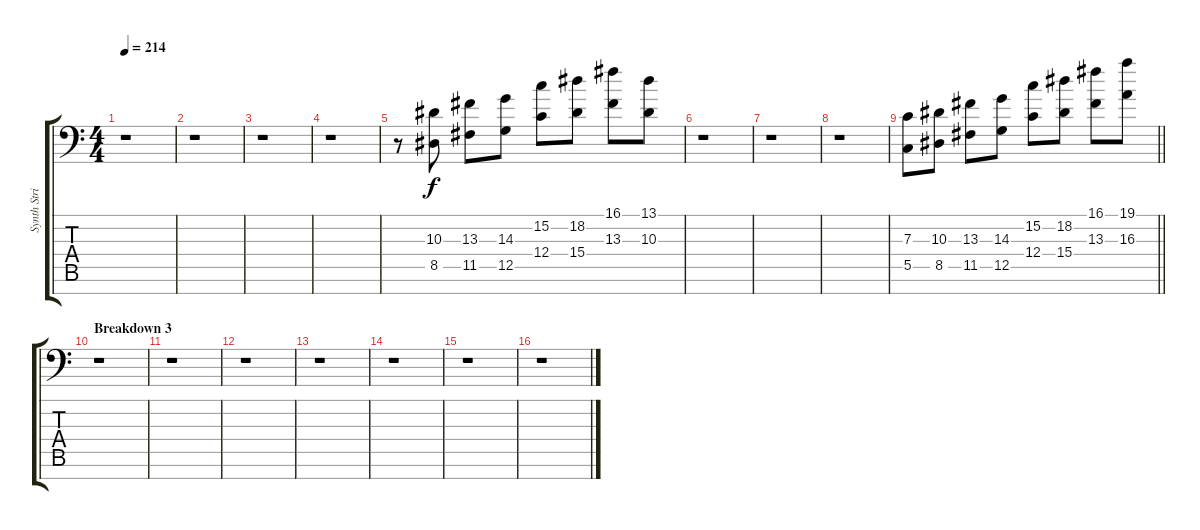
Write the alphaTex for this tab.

\track ("Synth Strings" "Synth Stri") {instrument stringensemble1}
\staff {score tabs}
\tuning (D4 A3 F3 C3 G2 D2 G1) {hide}
\ts (4 4)
\tempo 214
\clef f4
\ks c
r.1{dy f} |
r.1 |
r.1 |
r.1 |
r.8 (10.3 8.5).8 (13.3 11.5).8 (14.3 12.5).8 (15.2 12.4).8 (18.2 15.4).8 (16.1 13.3).8 (13.1 10.3).8 |
r.1 |
r.1 |
r.1 |
\barLineRight lightlight
(7.3 5.5).8 (10.3 8.5).8 (13.3 11.5).8 (14.3 12.5).8 (15.2 12.4).8 (18.2 15.4).8 (16.1 13.3).8 (19.1 16.3).8 |
\section ("" "Breakdown 3")
r.1 |
r.1 |
r.1 |
r.1 |
r.1 |
r.1 |
r.1
